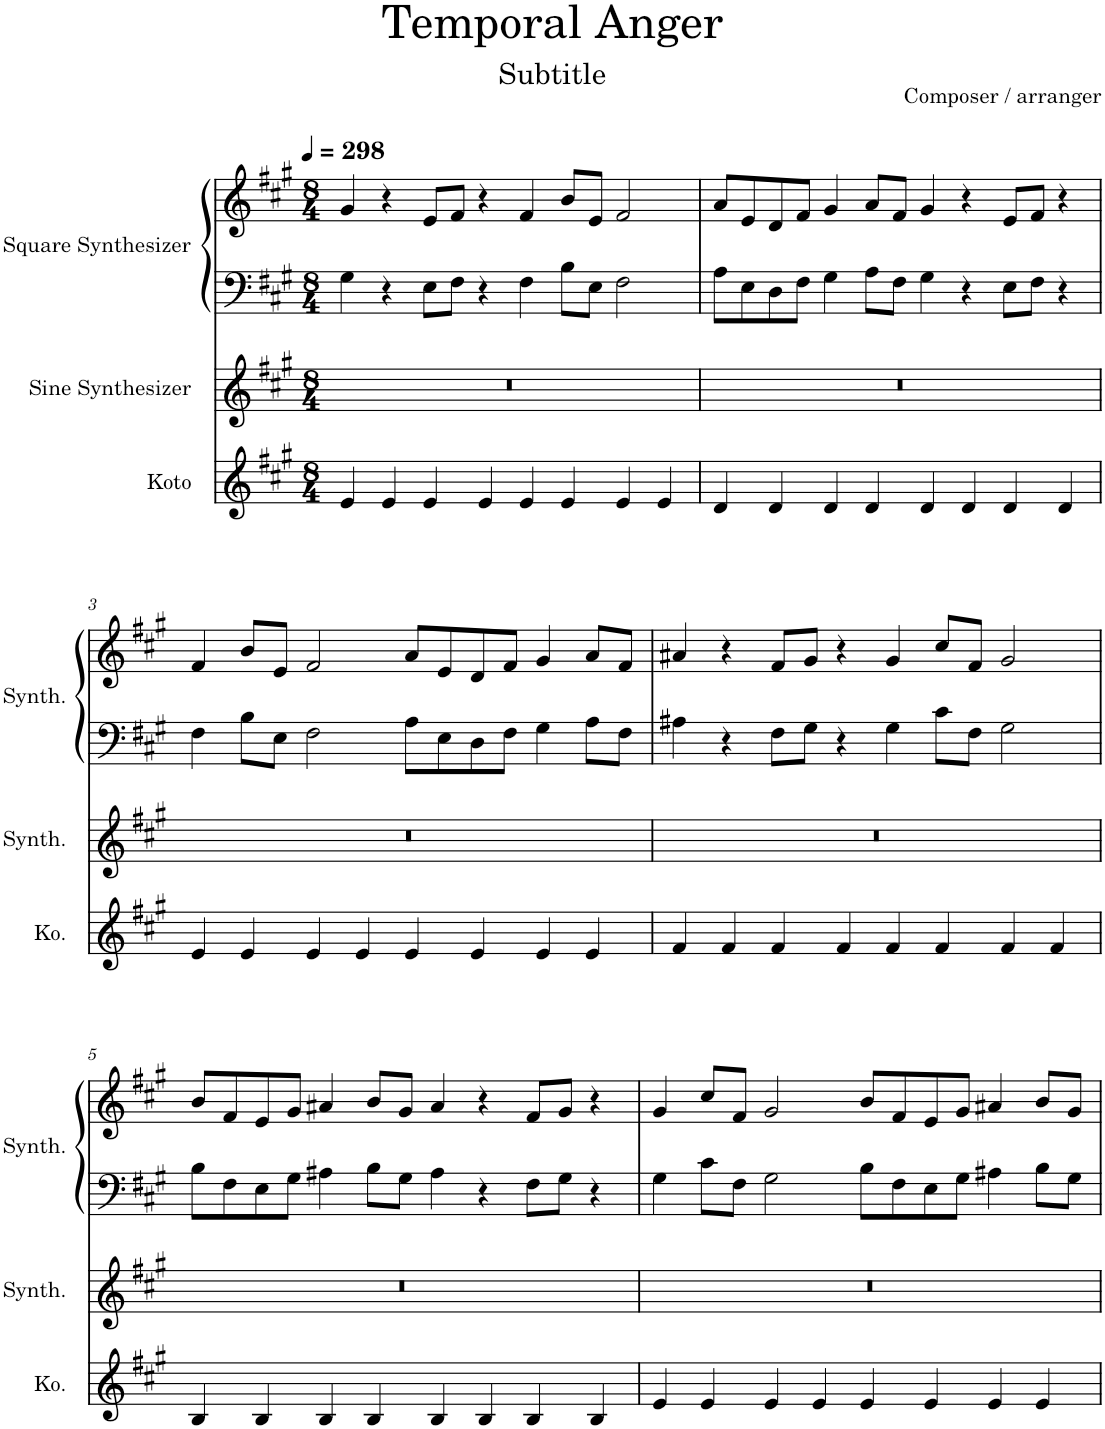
**kern	**kern	**kern	**kern
*part3	*part2	*part1	*part1
*staff4	*staff3	*staff2	*staff1
*I"Koto	*I"Sine Synthesizer	*I"Square Synthesizer	*
*I'Ko.	*I'Synth.	*I'Synth.	*
*clefG2	*clefG2	*clefF4	*clefG2
*k[f#c#g#]	*k[f#c#g#]	*k[f#c#g#]	*k[f#c#g#]
*M8/4	*M8/4	*M8/4	*M8/4
*MM298	*MM298	*MM298	*MM298
=1	=1	=1	=1
4e/	0r	4G#\	4g#/
4e/	.	4r	4r
4e/	.	8E\L	8e/L
.	.	8F#\J	8f#/J
4e/	.	4r	4r
4e/	.	4F#\	4f#/
4e/	.	8B\L	8b/L
.	.	8E\J	8e/J
4e/	.	2F#\	2f#/
4e/	.	.	.
=2	=2	=2	=2
4d/	0r	8A\L	8a/L
.	.	8E\	8e/
4d/	.	8D\	8d/
.	.	8F#\J	8f#/J
4d/	.	4G#\	4g#/
4d/	.	8A\L	8a/L
.	.	8F#\J	8f#/J
4d/	.	4G#\	4g#/
4d/	.	4r	4r
4d/	.	8E\L	8e/L
.	.	8F#\J	8f#/J
4d/	.	4r	4r
!!LO:LB:g=z
=3	=3	=3	=3
4e/	0r	4F#\	4f#/
4e/	.	8B\L	8b/L
.	.	8E\J	8e/J
4e/	.	2F#\	2f#/
4e/	.	.	.
4e/	.	8A\L	8a/L
.	.	8E\	8e/
4e/	.	8D\	8d/
.	.	8F#\J	8f#/J
4e/	.	4G#\	4g#/
4e/	.	8A\L	8a/L
.	.	8F#\J	8f#/J
=4	=4	=4	=4
4f#/	0r	4A#X\	4a#X/
4f#/	.	4r	4r
4f#/	.	8F#\L	8f#/L
.	.	8G#\J	8g#/J
4f#/	.	4r	4r
4f#/	.	4G#\	4g#/
4f#/	.	8c#\L	8cc#/L
.	.	8F#\J	8f#/J
4f#/	.	2G#\	2g#/
4f#/	.	.	.
!!LO:LB:g=z
=5	=5	=5	=5
4B/	0r	8B\L	8b/L
.	.	8F#\	8f#/
4B/	.	8E\	8e/
.	.	8G#\J	8g#/J
4B/	.	4A#X\	4a#X/
4B/	.	8B\L	8b/L
.	.	8G#\J	8g#/J
4B/	.	4A#\	4a#/
4B/	.	4r	4r
4B/	.	8F#\L	8f#/L
.	.	8G#\J	8g#/J
4B/	.	4r	4r
=6	=6	=6	=6
4e/	0r	4G#\	4g#/
4e/	.	8c#\L	8cc#/L
.	.	8F#\J	8f#/J
4e/	.	2G#\	2g#/
4e/	.	.	.
4e/	.	8B\L	8b/L
.	.	8F#\	8f#/
4e/	.	8E\	8e/
.	.	8G#\J	8g#/J
4e/	.	4A#X\	4a#X/
4e/	.	8B\L	8b/L
.	.	8G#\J	8g#/J
=	=	=	=
*-	*-	*-	*-
